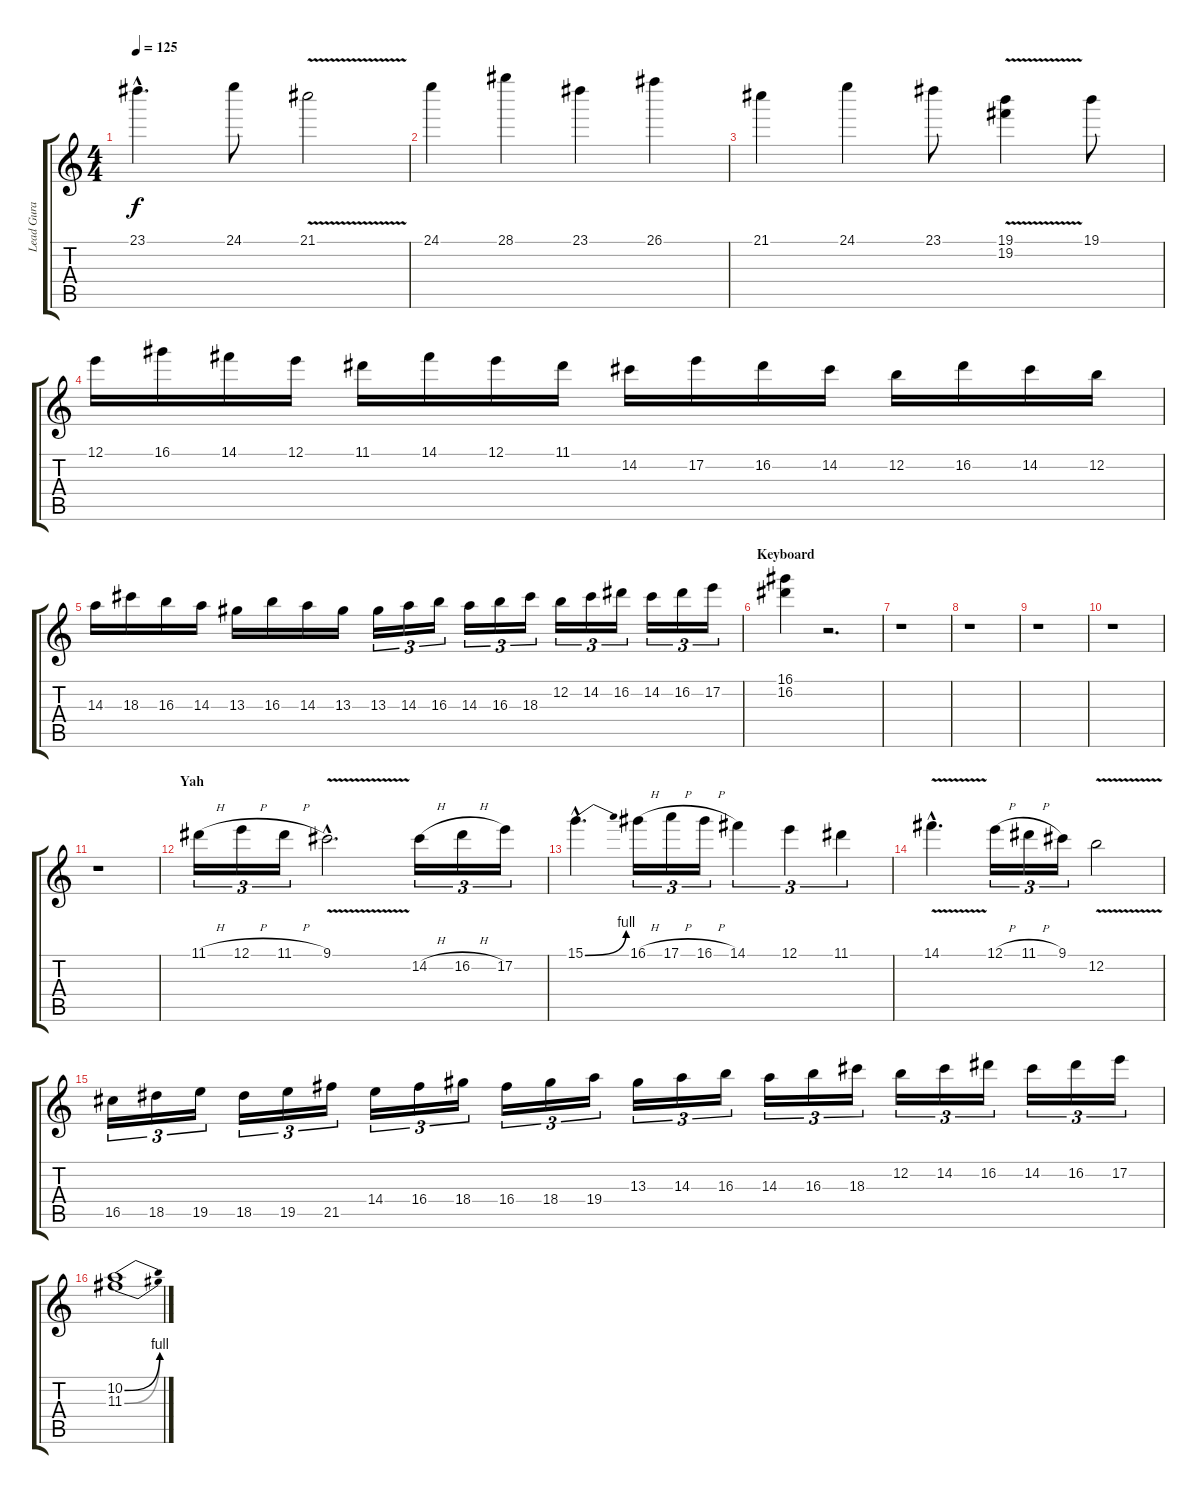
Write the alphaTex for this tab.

\track ("Lead Gura" "Lead Gura") {instrument overdrivenguitar}
\staff {score tabs}
\tuning (E4 B3 G3 D3 A2 E2) {hide}
\ts (4 4)
\tempo 125
\clef g2
\ks c
23.1{hac}.4{d dy f} 24.1.8 21.1{v}.2 |
24.1.4 28.1.4 23.1.4 26.1.4 |
21.1.4 24.1.4 23.1.8 (19.1{v} 19.2{v}).4 19.1.8 |
12.1.16 16.1.16 14.1.16 12.1.16 11.1.16 14.1.16 12.1.16 11.1.16 14.2.16 17.2.16 16.2.16 14.2.16 12.2.16 16.2.16 14.2.16 12.2.16 |
14.3.16 18.3.16 16.3.16 14.3.16 13.3.16 16.3.16 14.3.16 13.3.16 13.3.16{tu (3 2)} 14.3.16{tu (3 2)} 16.3.16{tu (3 2)} 14.3.16{tu (3 2)} 16.3.16{tu (3 2)} 18.3.16{tu (3 2)} 12.2.16{tu (3 2)} 14.2.16{tu (3 2)} 16.2.16{tu (3 2)} 14.2.16{tu (3 2)} 16.2.16{tu (3 2)} 17.2.16{tu (3 2)} |
\section ("" "Keyboard")
(16.1 16.2).4 r.2{d} |
r.1 |
r.1 |
r.1 |
\section ("" "")
r.1 |
r.1 |
\section ("" "Yah")
11.1{h}.16{tu (3 2)} 12.1{h}.16{tu (3 2)} 11.1{h}.16{tu (3 2)} 9.1{v hac}.2{d} 14.2{h}.16{tu (3 2)} 16.2{h}.16{tu (3 2)} 17.2.16{tu (3 2)} |
15.1{be (bend 0 0 60 4) hac}.4{d} 16.1{h}.16{tu (3 2)} 17.1{h}.16{tu (3 2)} 16.1{h}.16{tu (3 2)} 14.1.4{tu (3 2)} 12.1.4{tu (3 2)} 11.1.4{tu (3 2)} |
14.1{v hac}.4{d} 12.1{h}.16{tu (3 2)} 11.1{h}.16{tu (3 2)} 9.1.16{tu (3 2)} 12.2{v}.2 |
16.5.16{tu (3 2)} 18.5.16{tu (3 2)} 19.5.16{tu (3 2)} 18.5.16{tu (3 2)} 19.5.16{tu (3 2)} 21.5.16{tu (3 2)} 14.4.16{tu (3 2)} 16.4.16{tu (3 2)} 18.4.16{tu (3 2)} 16.4.16{tu (3 2)} 18.4.16{tu (3 2)} 19.4.16{tu (3 2)} 13.3.16{tu (3 2)} 14.3.16{tu (3 2)} 16.3.16{tu (3 2)} 14.3.16{tu (3 2)} 16.3.16{tu (3 2)} 18.3.16{tu (3 2)} 12.2.16{tu (3 2)} 14.2.16{tu (3 2)} 16.2.16{tu (3 2)} 14.2.16{tu (3 2)} 16.2.16{tu (3 2)} 17.2.16{tu (3 2)} |
(10.2{be (bend 0 0 60 4)} 11.3{be (bend 0 0 60 4)}).1
